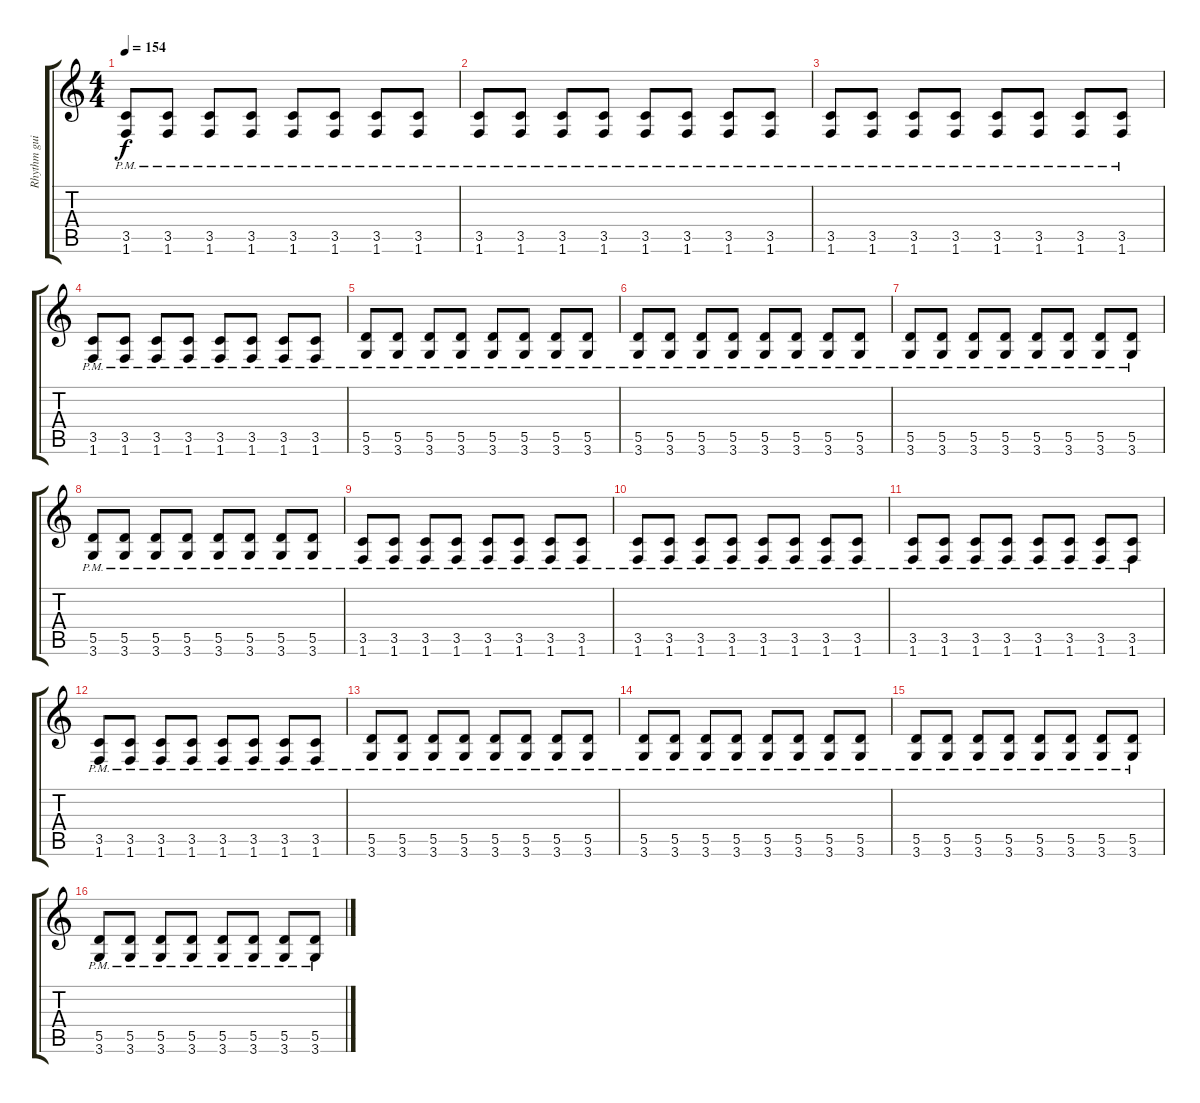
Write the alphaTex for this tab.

\track ("Rhythm guitar" "Rhythm gui") {instrument overdrivenguitar}
\staff {score tabs}
\tuning (E4 B3 G3 D3 A2 E2) {hide}
\ts (4 4)
\tempo 154
\clef g2
\ks c
(3.5{pm} 1.6{pm}).8{dy f} (3.5{pm} 1.6{pm}).8 (3.5{pm} 1.6{pm}).8 (3.5{pm} 1.6{pm}).8 (3.5{pm} 1.6{pm}).8 (3.5{pm} 1.6{pm}).8 (3.5{pm} 1.6{pm}).8 (3.5{pm} 1.6{pm}).8 |
(3.5{pm} 1.6{pm}).8 (3.5{pm} 1.6{pm}).8 (3.5{pm} 1.6{pm}).8 (3.5{pm} 1.6{pm}).8 (3.5{pm} 1.6{pm}).8 (3.5{pm} 1.6{pm}).8 (3.5{pm} 1.6{pm}).8 (3.5{pm} 1.6{pm}).8 |
(3.5{pm} 1.6{pm}).8 (3.5{pm} 1.6{pm}).8 (3.5{pm} 1.6{pm}).8 (3.5{pm} 1.6{pm}).8 (3.5{pm} 1.6{pm}).8 (3.5{pm} 1.6{pm}).8 (3.5{pm} 1.6{pm}).8 (3.5{pm} 1.6{pm}).8 |
(3.5{pm} 1.6{pm}).8 (3.5{pm} 1.6{pm}).8 (3.5{pm} 1.6{pm}).8 (3.5{pm} 1.6{pm}).8 (3.5{pm} 1.6{pm}).8 (3.5{pm} 1.6{pm}).8 (3.5{pm} 1.6{pm}).8 (3.5{pm} 1.6{pm}).8 |
(5.5{pm} 3.6{pm}).8 (5.5{pm} 3.6{pm}).8 (5.5{pm} 3.6{pm}).8 (5.5{pm} 3.6{pm}).8 (5.5{pm} 3.6{pm}).8 (5.5{pm} 3.6{pm}).8 (5.5{pm} 3.6{pm}).8 (5.5{pm} 3.6{pm}).8 |
(5.5{pm} 3.6{pm}).8 (5.5{pm} 3.6{pm}).8 (5.5{pm} 3.6{pm}).8 (5.5{pm} 3.6{pm}).8 (5.5{pm} 3.6{pm}).8 (5.5{pm} 3.6{pm}).8 (5.5{pm} 3.6{pm}).8 (5.5{pm} 3.6{pm}).8 |
(5.5{pm} 3.6{pm}).8 (5.5{pm} 3.6{pm}).8 (5.5{pm} 3.6{pm}).8 (5.5{pm} 3.6{pm}).8 (5.5{pm} 3.6{pm}).8 (5.5{pm} 3.6{pm}).8 (5.5{pm} 3.6{pm}).8 (5.5{pm} 3.6{pm}).8 |
(5.5{pm} 3.6{pm}).8 (5.5{pm} 3.6{pm}).8 (5.5{pm} 3.6{pm}).8 (5.5{pm} 3.6{pm}).8 (5.5{pm} 3.6{pm}).8 (5.5{pm} 3.6{pm}).8 (5.5{pm} 3.6{pm}).8 (5.5{pm} 3.6{pm}).8 |
(3.5{pm} 1.6{pm}).8 (3.5{pm} 1.6{pm}).8 (3.5{pm} 1.6{pm}).8 (3.5{pm} 1.6{pm}).8 (3.5{pm} 1.6{pm}).8 (3.5{pm} 1.6{pm}).8 (3.5{pm} 1.6{pm}).8 (3.5{pm} 1.6{pm}).8 |
(3.5{pm} 1.6{pm}).8 (3.5{pm} 1.6{pm}).8 (3.5{pm} 1.6{pm}).8 (3.5{pm} 1.6{pm}).8 (3.5{pm} 1.6{pm}).8 (3.5{pm} 1.6{pm}).8 (3.5{pm} 1.6{pm}).8 (3.5{pm} 1.6{pm}).8 |
(3.5{pm} 1.6{pm}).8 (3.5{pm} 1.6{pm}).8 (3.5{pm} 1.6{pm}).8 (3.5{pm} 1.6{pm}).8 (3.5{pm} 1.6{pm}).8 (3.5{pm} 1.6{pm}).8 (3.5{pm} 1.6{pm}).8 (3.5{pm} 1.6{pm}).8 |
(3.5{pm} 1.6{pm}).8 (3.5{pm} 1.6{pm}).8 (3.5{pm} 1.6{pm}).8 (3.5{pm} 1.6{pm}).8 (3.5{pm} 1.6{pm}).8 (3.5{pm} 1.6{pm}).8 (3.5{pm} 1.6{pm}).8 (3.5{pm} 1.6{pm}).8 |
(5.5{pm} 3.6{pm}).8 (5.5{pm} 3.6{pm}).8 (5.5{pm} 3.6{pm}).8 (5.5{pm} 3.6{pm}).8 (5.5{pm} 3.6{pm}).8 (5.5{pm} 3.6{pm}).8 (5.5{pm} 3.6{pm}).8 (5.5{pm} 3.6{pm}).8 |
(5.5{pm} 3.6{pm}).8 (5.5{pm} 3.6{pm}).8 (5.5{pm} 3.6{pm}).8 (5.5{pm} 3.6{pm}).8 (5.5{pm} 3.6{pm}).8 (5.5{pm} 3.6{pm}).8 (5.5{pm} 3.6{pm}).8 (5.5{pm} 3.6{pm}).8 |
(5.5{pm} 3.6{pm}).8 (5.5{pm} 3.6{pm}).8 (5.5{pm} 3.6{pm}).8 (5.5{pm} 3.6{pm}).8 (5.5{pm} 3.6{pm}).8 (5.5{pm} 3.6{pm}).8 (5.5{pm} 3.6{pm}).8 (5.5{pm} 3.6{pm}).8 |
(5.5{pm} 3.6{pm}).8 (5.5{pm} 3.6{pm}).8 (5.5{pm} 3.6{pm}).8 (5.5{pm} 3.6{pm}).8 (5.5{pm} 3.6{pm}).8 (5.5{pm} 3.6{pm}).8 (5.5{pm} 3.6{pm}).8 (5.5{pm} 3.6{pm}).8
